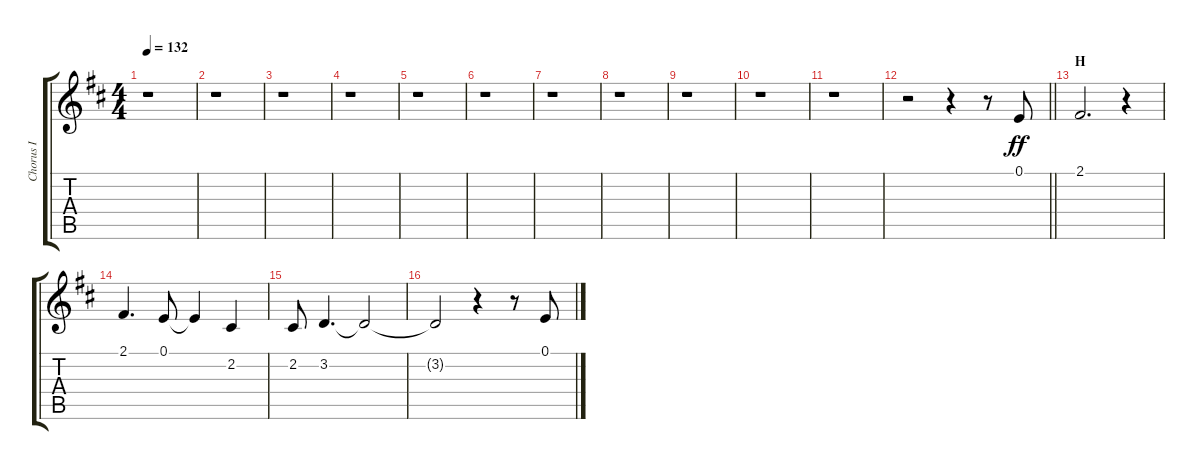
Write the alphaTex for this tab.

\track ("Chorus I" "Chorus I") {instrument voiceoohs}
\staff {score tabs}
\tuning (E4 B3 G3 D3 A2 E2) {hide}
\ts (4 4)
\tempo 132
\clef g2
\ks d
r.1{dy ff} |
r.1 |
r.1 |
r.1 |
r.1 |
r.1 |
r.1 |
r.1 |
r.1 |
r.1 |
r.1 |
\barLineRight lightlight
r.2 r.4 r.8 0.1.8 |
\section ("" "H")
2.1.2{d} r.4 |
2.1.4{d} 0.1.8 0.1{t}.4 2.2.4 |
2.2.8 3.2.4{d} 3.2{t}.2 |
3.2{t}.2 r.4 r.8 0.1{sl}.8
